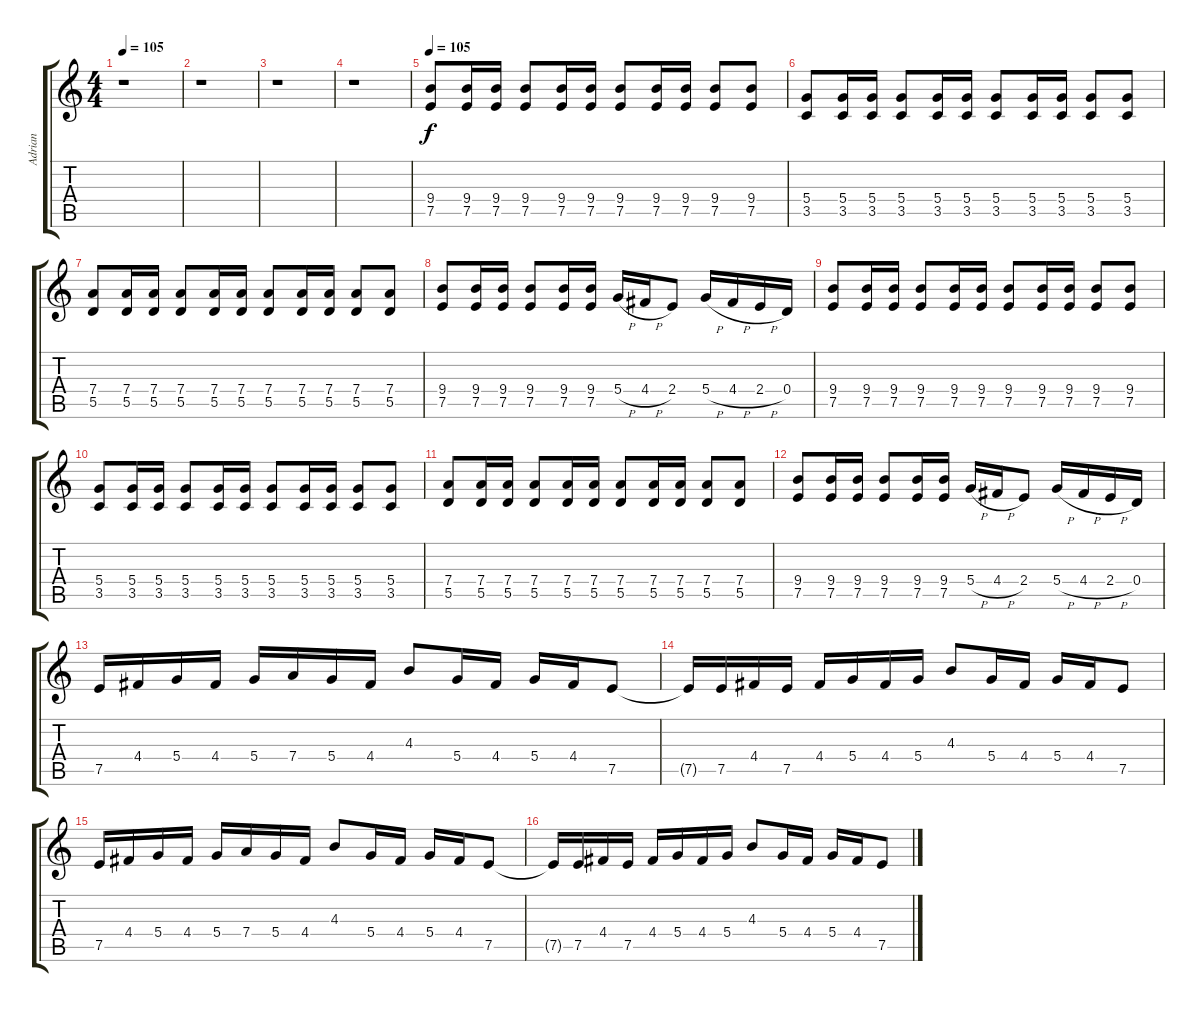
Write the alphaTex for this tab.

\track ("Adrian" "Adrian") {instrument distortionguitar}
\staff {score tabs}
\tuning (E4 B3 G3 D3 A2 E2) {hide}
\ts (4 4)
\tempo 105
\clef g2
\ks c
r.1{dy f} |
r.1 |
r.1 |
r.1 |
\tempo 105
(9.4 7.5).8 (9.4 7.5).16 (9.4 7.5).16 (9.4 7.5).8 (9.4 7.5).16 (9.4 7.5).16 (9.4 7.5).8 (9.4 7.5).16 (9.4 7.5).16 (9.4 7.5).8 (9.4 7.5).8 |
(5.4 3.5).8 (5.4 3.5).16 (5.4 3.5).16 (5.4 3.5).8 (5.4 3.5).16 (5.4 3.5).16 (5.4 3.5).8 (5.4 3.5).16 (5.4 3.5).16 (5.4 3.5).8 (5.4 3.5).8 |
(7.4 5.5).8 (7.4 5.5).16 (7.4 5.5).16 (7.4 5.5).8 (7.4 5.5).16 (7.4 5.5).16 (7.4 5.5).8 (7.4 5.5).16 (7.4 5.5).16 (7.4 5.5).8 (7.4 5.5).8 |
(9.4 7.5).8 (9.4 7.5).16 (9.4 7.5).16 (9.4 7.5).8 (9.4 7.5).16 (9.4 7.5).16 5.4{h}.16 4.4{h}.16 2.4.8 5.4{h}.16 4.4{h}.16 2.4{h}.16 0.4.16 |
(9.4 7.5).8 (9.4 7.5).16 (9.4 7.5).16 (9.4 7.5).8 (9.4 7.5).16 (9.4 7.5).16 (9.4 7.5).8 (9.4 7.5).16 (9.4 7.5).16 (9.4 7.5).8 (9.4 7.5).8 |
(5.4 3.5).8 (5.4 3.5).16 (5.4 3.5).16 (5.4 3.5).8 (5.4 3.5).16 (5.4 3.5).16 (5.4 3.5).8 (5.4 3.5).16 (5.4 3.5).16 (5.4 3.5).8 (5.4 3.5).8 |
(7.4 5.5).8 (7.4 5.5).16 (7.4 5.5).16 (7.4 5.5).8 (7.4 5.5).16 (7.4 5.5).16 (7.4 5.5).8 (7.4 5.5).16 (7.4 5.5).16 (7.4 5.5).8 (7.4 5.5).8 |
(9.4 7.5).8 (9.4 7.5).16 (9.4 7.5).16 (9.4 7.5).8 (9.4 7.5).16 (9.4 7.5).16 5.4{h}.16 4.4{h}.16 2.4.8 5.4{h}.16 4.4{h}.16 2.4{h}.16 0.4.16 |
7.5.16 4.4.16 5.4.16 4.4.16 5.4.16 7.4.16 5.4.16 4.4.16 4.3.8 5.4.16 4.4.16 5.4.16 4.4.16 7.5.8 |
7.5{t}.16 7.5.16 4.4.16 7.5.16 4.4.16 5.4.16 4.4.16 5.4.16 4.3.8 5.4.16 4.4.16 5.4.16 4.4.16 7.5.8 |
7.5.16 4.4.16 5.4.16 4.4.16 5.4.16 7.4.16 5.4.16 4.4.16 4.3.8 5.4.16 4.4.16 5.4.16 4.4.16 7.5.8 |
7.5{t}.16 7.5.16 4.4.16 7.5.16 4.4.16 5.4.16 4.4.16 5.4.16 4.3.8 5.4.16 4.4.16 5.4.16 4.4.16 7.5.8
